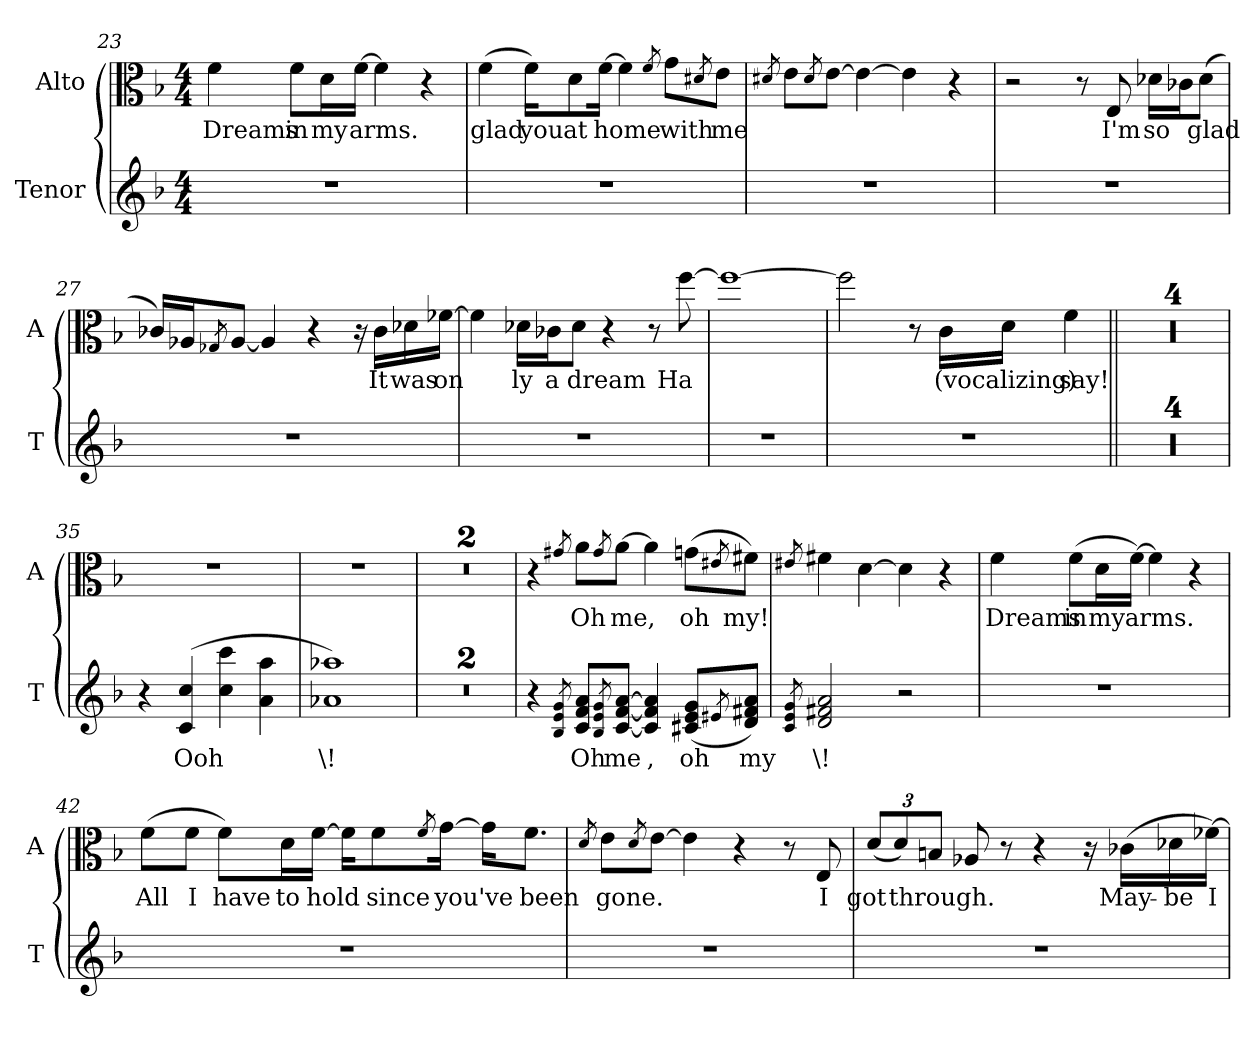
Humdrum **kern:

**kern	**text	**kern	**text
*part2	*part2	*part1	*part1
*staff2	*staff2	*staff1	*staff1
*I"Tenor	*	*I"Alto	*
*I'T	*	*I'A	*
*clefG2	*	*clefC3	*
*k[b-]	*	*k[b-]	*
*F:	*	*F:	*
*M4/4	*	*M4/4	*
=23	=23	=23	=23
!	!	!	!LO:LY:b
1r	.	4f\	Dreams
!	!	!	!LO:LY:b
.	.	8f\L	in
!	!	!	!LO:LY:b
.	.	16d\L	my
!	!	!	!LO:LY:b
.	.	[16f\JJ	arms.
.	.	4f\]	.
.	.	4r	.
=24	=24	=24	=24
!	!	!	!LO:LY:b
1r	.	(>4f\	glad
!	!	!	!LO:LY:b
.	.	16f\KL)	you
!	!	!	!LO:LY:b
.	.	8d\	at
!	!	!	!LO:LY:b
.	.	[16f\Jk	home
.	.	4f\]	.
.	.	8qf/	.
!	!	!	!LO:LY:b
.	.	8g\L	with
.	.	8qd#X/	.
!	!	!	!LO:LY:b
.	.	8e\J	me
=25	=25	=25	=25
.	.	8qd#X/	.
1r	.	8e\L	.
.	.	8qd#/	.
.	.	[8e\J	.
.	.	4e\_	.
.	.	4e\]	.
.	.	4r	.
=26	=26	=26	=26
1r	.	2r	.
.	.	8r	.
!	!	!	!LO:LY:b
.	.	8E/	I'm
!	!	!	!LO:LY:b
.	.	16d-X\LL	so
.	.	16c-X\J	.
!	!	!	!LO:LY:b
.	.	(>8d-\J	glad
=27	=27	=27	=27
1r	.	16c-X/LL)	.
.	.	16A-X/J	.
.	.	8qG-X/	.
.	.	[8A-/J	.
.	.	4A-/]	.
.	.	4r	.
.	.	16r	.
!	!	!	!LO:LY:b
.	.	16c-\LL	It
!	!	!	!LO:LY:b
.	.	16d-X\	was
!	!	!	!LO:LY:b
.	.	[16f-X\JJ	on
=28	=28	=28	=28
1r	.	4f-\]	.
!	!	!	!LO:LY:b
.	.	16d-X\LL	ly
!	!	!	!LO:LY:b
.	.	16c-X\J	a
!	!	!	!LO:LY:b
.	.	8d-\J	dream
.	.	4r	.
.	.	8r	.
!	!	!	!LO:LY:b
.	.	[8ff\	Ha
=29	=29	=29	=29
1r	.	1ff_	.
=30	=30	=30	=30
1r	.	2ff\]	.
.	.	8r	.
!	!	!	!LO:LY:b
.	.	16c\LL	(vocalizing)
.	.	16d\JJ	.
!	!	!	!LO:LY:b
.	.	4f\	say!
=31||	=31||	=31||	=31||
1r	.	1r	.
=32	=32	=32	=32
1r	.	1r	.
=33	=33	=33	=33
1r	.	1r	.
=34	=34	=34	=34
1r	.	1r	.
=35	=35	=35	=35
4r	.	1r	.
!	!LO:LY:b	!	!
(>4c/ 4cc/	Ooh	.	.
4cc\ 4ccc\	.	.	.
4a\ 4aa\	.	.	.
=36	=36	=36	=36
!	!LO:LY:b	!	!
1a-X 1aa-X)	\!	1r	.
=37	=37	=37	=37
1r	.	1r	.
=38	=38	=38	=38
1r	.	1r	.
=39	=39	=39	=39
4r	.	4r	.
8qB-/ 8qe/ 8qg/	.	8qg#X/	.
!	!LO:LY:b	!	!LO:LY:b
8c/ 8f/ 8a/L	Oh	8a\L	Oh
8qB-/ 8qe/ 8qg/	.	8qg#/	.
!	!LO:LY:b	!	!LO:LY:b
[8c/ [8f/ [8a/J	me	[8a\J	me,
!	!LO:LY:b	!	!
4c/] 4f/] 4a/]	,	4a\]	.
!	!LO:LY:b	!	!LO:LY:b
(<8c#X/ 8e/ 8g/L	oh	(>8gn\L	oh
8qe#X/	.	8qe#X/	.
!	!LO:LY:b	!	!LO:LY:b
8d/ 8f#X/ 8a/J)	my	8f#X\J)	my!
=40	=40	=40	=40
8qc/ 8qe/ 8qg/	.	8qe#X/	.
!	!LO:LY:b	!	!
2d/ 2f#X/ 2a/	\!	4f#X\	.
.	.	[4d\	.
2r	.	4d\]	.
.	.	4r	.
=41	=41	=41	=41
!	!	!	!LO:LY:b
1r	.	4f\	Dreams
!	!	!	!LO:LY:b
.	.	(>8f\L	in
!	!	!	!LO:LY:b
.	.	16d\L	my
!	!	!	!LO:LY:b
.	.	[16f\JJ)	arms.
.	.	4f\]	.
.	.	4r	.
=42	=42	=42	=42
!	!	!	!LO:LY:b
1r	.	(>8f\L	All
!	!	!	!LO:LY:b
.	.	8f\J	I
!	!	!	!LO:LY:b
.	.	8f\L)	have
!	!	!	!LO:LY:b
.	.	16d\L	to
!	!	!	!LO:LY:b
.	.	[16f\JJ	hold
.	.	16f\KL]	.
!	!	!	!LO:LY:b
.	.	8f\	since
.	.	8qf/	.
!	!	!	!LO:LY:b
.	.	[16g\Jk	you've
.	.	16g\KL]	.
!	!	!	!LO:LY:b
.	.	8.f\J	been
=43	=43	=43	=43
.	.	8qd/	.
!	!	!	!LO:LY:b
1r	.	8e\L	gone.
.	.	8qd/	.
.	.	[8e\J	.
.	.	4e\]	.
.	.	4r	.
.	.	8r	.
!	!	!	!LO:LY:b
.	.	8E/	I
=44	=44	=44	=44
*	*	*Xbrackettup	*
!	!	!	!LO:LY:b
1r	.	(>12d/L	got
!	!	!	!LO:LY:b
.	.	12d/)	through.
.	.	12Bn/J	.
.	.	8A-X/	.
.	.	8r	.
.	.	4r	.
.	.	16r	.
!	!	!	!LO:LY:b
.	.	(>16c-X\LL	May-
!	!	!	!LO:LY:b
.	.	16d-X\	-be
!	!	!	!LO:LY:b
.	.	[16f-X\JJ)	I
=	=	=	=
*-	*-	*-	*-
